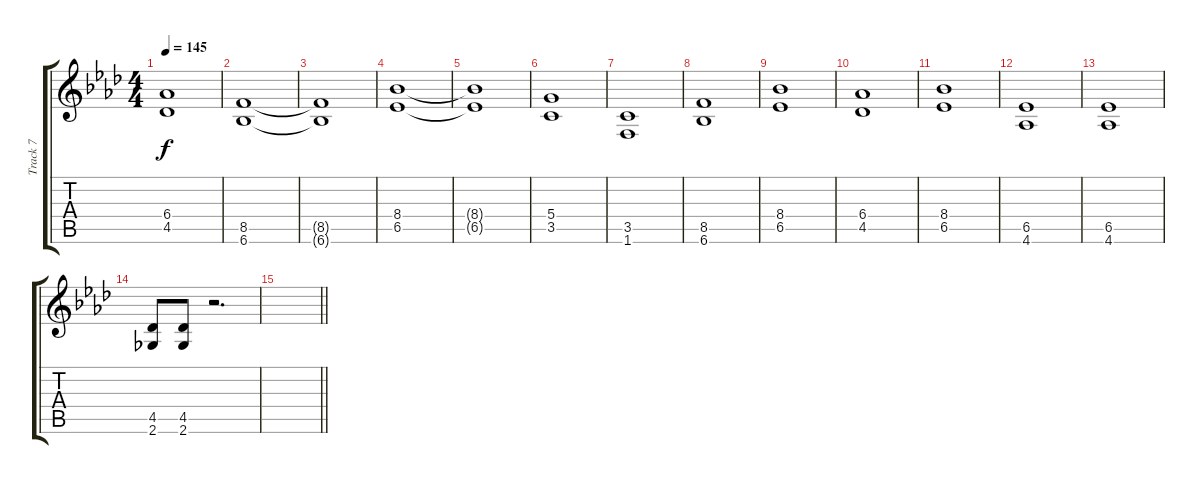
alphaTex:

\track ("Track 7" "Track 7") {instrument overdrivenguitar}
\staff {score tabs}
\tuning (E4 B3 G3 D3 A2 E2) {hide}
\ts (4 4)
\tempo 145
\clef g2
\ks ab
(6.4{t} 4.5{t}).1{dy f} |
(8.5 6.6).1 |
(8.5{t} 6.6{t}).1 |
(8.4 6.5).1 |
(8.4{t} 6.5{t}).1 |
(5.4 3.5).1 |
(3.5 1.6).1 |
(8.5 6.6).1 |
(8.4 6.5).1 |
(6.4 4.5).1 |
(8.4 6.5).1 |
(6.5 4.6).1 |
(6.5 4.6).1 |
(4.5 2.6).8 (4.5 2.6).8 r.2{d} |
\barLineRight lightlight
